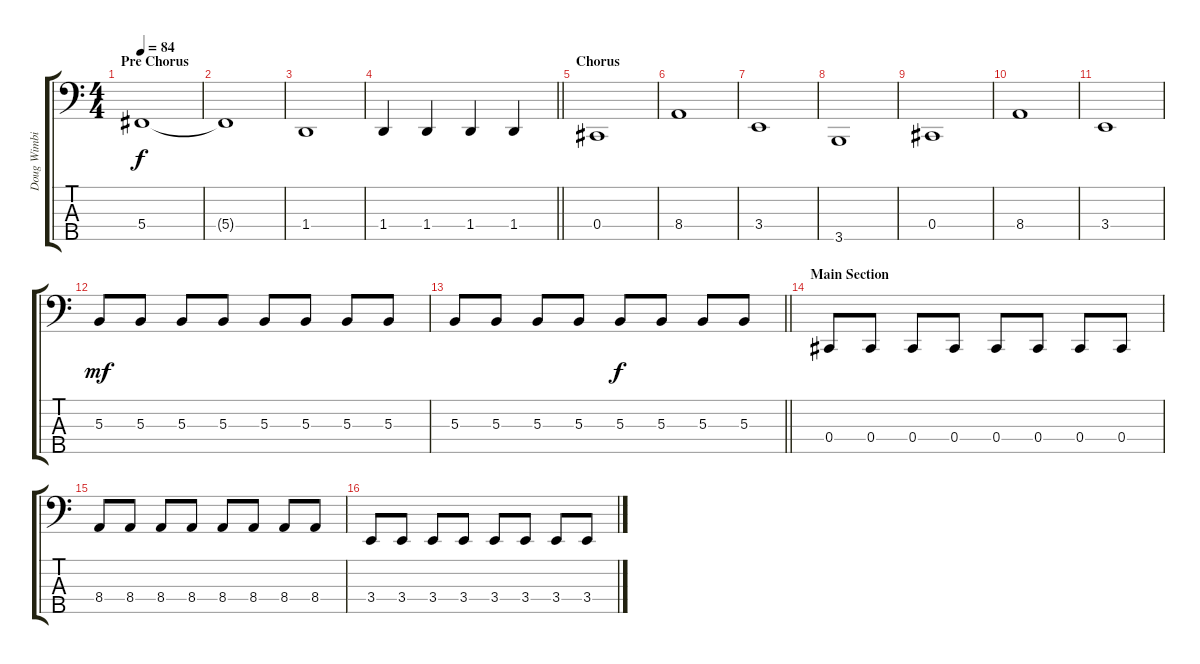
\track ("Doug Wimbish" "Doug Wimbi") {instrument electricbassfinger}
\staff {score tabs}
\tuning (E2 B1 Gb1 Db1 Ab0) {hide}
\ts (4 4)
\section ("" "Pre Chorus")
\tempo 84
\clef f4
\ks c
5.4.1{dy f} |
5.4{t}.1 |
1.4.1 |
\barLineRight lightlight
1.4.4 1.4.4 1.4.4 1.4.4 |
\section ("" "Chorus")
0.4.1 |
8.4.1 |
3.4.1 |
3.5.1 |
0.4.1 |
8.4.1 |
3.4.1 |
5.3.8{dy mf} 5.3.8 5.3.8 5.3.8 5.3.8 5.3.8 5.3.8 5.3.8 |
\barLineRight lightlight
5.3.8 5.3.8 5.3.8 5.3.8 5.3.8{dy f} 5.3.8 5.3.8 5.3.8 |
\section ("" "Main Section")
0.4.8 0.4.8 0.4.8 0.4.8 0.4.8 0.4.8 0.4.8 0.4.8 |
8.4.8 8.4.8 8.4.8 8.4.8 8.4.8 8.4.8 8.4.8 8.4.8 |
3.4.8 3.4.8 3.4.8 3.4.8 3.4.8 3.4.8 3.4.8 3.4.8
